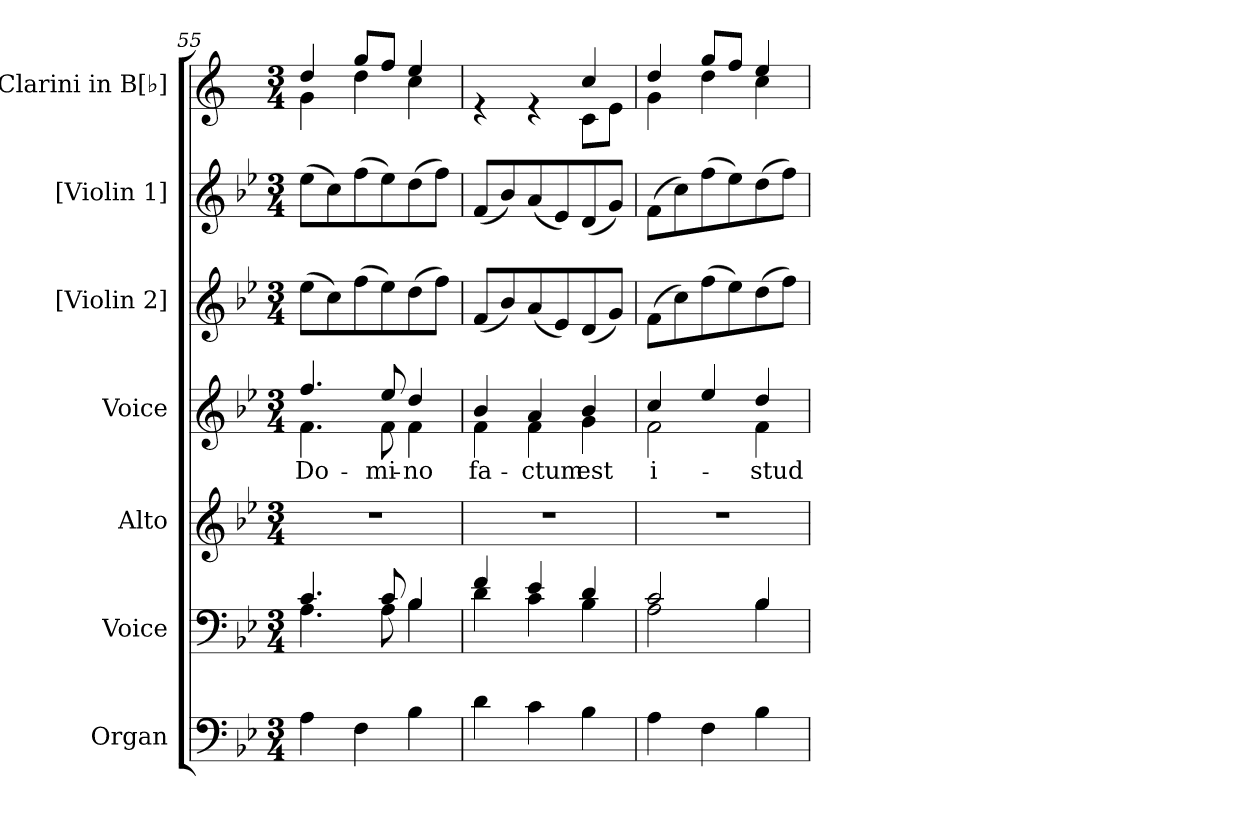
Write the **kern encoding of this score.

**kern	**kern	**kern	**kern	**text	**kern	**kern	**kern
*part7	*part6	*part5	*part4	*part4	*part3	*part2	*part1
*staff7	*staff6	*staff5	*staff4	*staff4	*staff3	*staff2	*staff1
*I"Organ	*I"Voice	*I"Alto	*I"Voice	*	*I"[Violin 2]	*I"[Violin 1]	*I"Clarini in B[♭]
*	*	*I'A	*	*	*I'Vln	*I'Vln	*
*clefF4	*clefF4	*clefG2	*clefG2	*	*clefG2	*clefG2	*clefG2
*	*	*	*	*	*	*	*ITrd1c2
*k[b-e-]	*k[b-e-]	*k[b-e-]	*k[b-e-]	*	*k[b-e-]	*k[b-e-]	*k[b-e-]
*M3/4	*M3/4	*M3/4	*M3/4	*	*M3/4	*M3/4	*M3/4
=55	=55	=55	=55	=55	=55	=55	=55
*	*^	*	*	*	*	*	*
!	!	!	!	!	!LO:LY:b	!	!	!
*	*	*	*	*^	*	*	*	*^
4A\	4.c/	4.A\	2.r	4.ff/	4.f\	Do-	(8ee-\L	(8ee-\L	4cc/	4f\
.	.	.	.	.	.	.	8cc\)	8cc\)	.	.
4F\	.	.	.	.	.	.	(8ff\	(8ff\	8ff/L	4cc\
!	!	!	!	!	!	!LO:LY:b	!	!	!	!
.	8c/	8A\	.	8ee-/	8f\	-mi-	8ee-\)	8ee-\)	8ee-/J	.
!	!	!	!	!	!	!LO:LY:b	!	!	!	!
4B-\	4B-/	4B-\	.	4dd/	4f\	-no	(8dd\	(8dd\	4dd/	4b-\
.	.	.	.	.	.	.	8ff\J)	8ff\J)	.	.
=56	=56	=56	=56	=56	=56	=56	=56	=56	=56	=56
!	!	!	!	!	!	!LO:LY:b	!	!	!	!
4d\	4f/	4d\	2.r	4b-/	4f\	fa-	(8f/L	(8f/L	4re	2ryy
.	.	.	.	.	.	.	8b-/)	8b-/)	.	.
!	!	!	!	!	!	!LO:LY:b	!	!	!	!
4c\	4e-/	4c\	.	4a/	4f\	-ctum	(8a/	(8a/	4re	.
.	.	.	.	.	.	.	8e-/)	8e-/)	.	.
!	!	!	!	!	!	!LO:LY:b	!	!	!	!
4B-\	4d/	4B-\	.	4b-/	4g\	est	(8d/	(8d/	4b-/	8B-\L
.	.	.	.	.	.	.	8g/J)	8g/J)	.	8d\J
=57	=57	=57	=57	=57	=57	=57	=57	=57	=57	=57
!	!	!	!	!	!	!LO:LY:b	!	!	!	!
4A\	2c/	2A\	2.r	4cc/	2f\	i-	(8f\L	(8f\L	4cc/	4f\
.	.	.	.	.	.	.	8cc\)	8cc\)	.	.
4F\	.	.	.	4ee-/	.	.	(8ff\	(8ff\	8ff/L	4cc\
.	.	.	.	.	.	.	8ee-\)	8ee-\)	8ee-/J	.
!	!	!	!	!	!	!LO:LY:b	!	!	!	!
4B-\	4B-/	4B-\	.	4dd/	4f\	-stud	(8dd\	(8dd\	4dd/	4b-\
.	.	.	.	.	.	.	8ff\J)	8ff\J)	.	.
*	*v	*v	*	*v	*v	*	*	*	*v	*v
=	=	=	=	=	=	=	=
*-	*-	*-	*-	*-	*-	*-	*-
